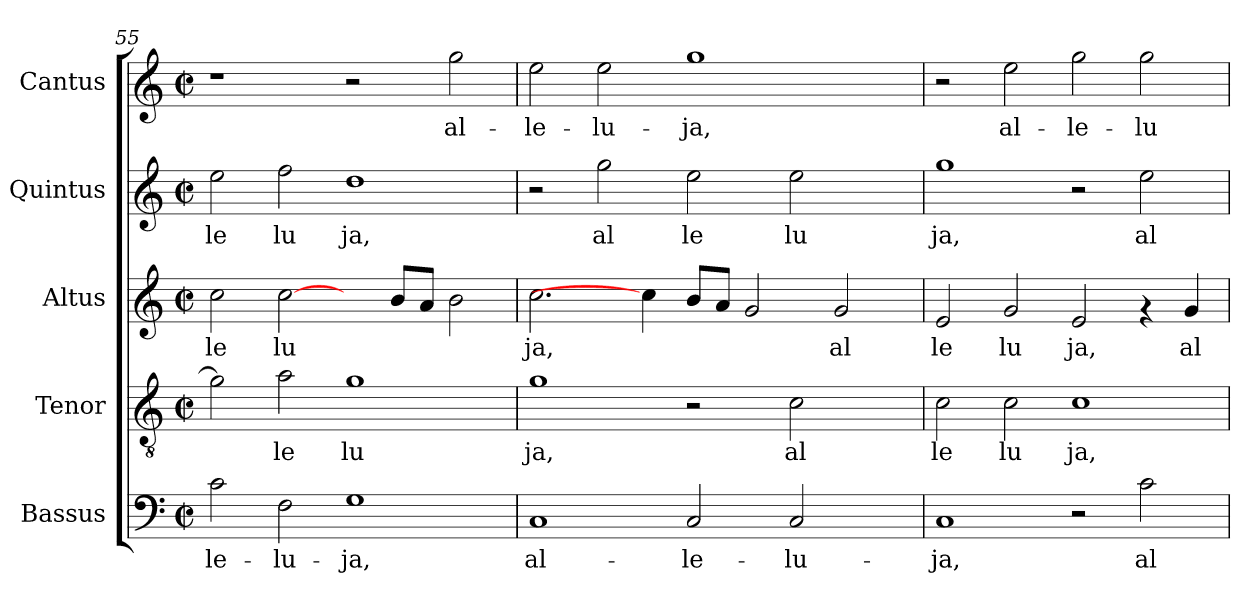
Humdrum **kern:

**kern	**text	**kern	**text	**kern	**text	**kern	**text	**kern	**text
*part5	*part5	*part4	*part4	*part3	*part3	*part2	*part2	*part1	*part1
*staff5	*staff5	*staff4	*staff4	*staff3	*staff3	*staff2	*staff2	*staff1	*staff1
*I"Bassus	*	*I"Tenor	*	*I"Altus	*	*I"Quintus	*	*I"Cantus	*
*clefF4	*	*clefGv2	*	*clefG2	*	*clefG2	*	*clefG2	*
*k[]	*	*k[]	*	*k[]	*	*k[]	*	*k[]	*
*C:	*	*C:	*	*C:	*	*C:	*	*C:	*
*M2/2	*	*M2/2	*	*M2/2	*	*M2/2	*	*M2/2	*
*met(c|)	*	*met(c|)	*	*met(c|)	*	*met(c|)	*	*met(c|)	*
=55	=55	=55	=55	=55	=55	=55	=55	=55	=55
!	!LO:LY:b:cj	!	!LO:LY:b:cj	!	!LO:LY:b:cj	!	!LO:LY:b:cj	!	!
2c\	-le-	2g\]	.	2cc\	le	2ee\	le	1r	.
!	!LO:LY:b:cj	!	!LO:LY:b:cj	!	!LO:LY:b:cj	!	!LO:LY:b:cj	!	!
2F\	-lu-	2a\	le	[2cc\	lu	2ff\	lu	.	.
!	!LO:LY:b:cj	!	!LO:LY:b:cj	!	!	!	!LO:LY:b:cj	!	!
1G	-ja,	1g	lu	4ryy	.	1dd	ja,	2r	.
!	!	!	!	!	!LO:LY:b:cj	!	!	!	!
.	.	.	.	8b/L	.	.	.	.	.
!	!	!	!	!	!LO:LY:b:cj	!	!	!	!
.	.	.	.	8a/J	.	.	.	.	.
!	!	!	!	!	!LO:LY:b:cj	!	!	!	!LO:LY:b:cj
.	.	.	.	2b\	.	.	.	2gg\	al-
=56	=56	=56	=56	=56	=56	=56	=56	=56	=56
!	!LO:LY:b:cj	!	!LO:LY:b:cj	!	!LO:LY:b:cj	!	!	!	!LO:LY:b:cj
1C	al-	1g	ja,	2.cc\	ja,	2r	.	2ee\	-le-
!	!	!	!	!	!	!	!LO:LY:b:cj	!	!LO:LY:b:cj
.	.	.	.	.	.	2gg\	al	2ee\	-lu-
.	.	.	.	4cc\]	.	.	.	.	.
!	!LO:LY:b:cj	!	!	!	!LO:LY:b:cj	!	!LO:LY:b:cj	!	!LO:LY:b:cj
2C/	-le-	2r	.	8b/L	.	2ee\	le	1gg	-ja,
!	!	!	!	!	!LO:LY:b:cj	!	!	!	!
.	.	.	.	8a/J	.	.	.	.	.
!	!	!	!	!	!LO:LY:b:cj	!	!	!	!
.	.	.	.	2g/	.	.	.	.	.
!	!LO:LY:b:cj	!	!LO:LY:b:cj	!	!	!	!LO:LY:b:cj	!	!
2C/	-lu-	2c\	al	.	.	2ee\	lu	.	.
!	!	!	!	!	!LO:LY:b:cj	!	!	!	!
.	.	.	.	2g/	al	.	.	.	.
4ryy	.	4ryy	.	.	.	4ryy	.	4ryy	.
=57	=57	=57	=57	=57	=57	=57	=57	=57	=57
!	!LO:LY:b:cj	!	!LO:LY:b:cj	!	!LO:LY:b:cj	!	!LO:LY:b:cj	!	!
1C	-ja,	2c\	le	2e/	le	1gg	ja,	2r	.
!	!	!	!LO:LY:b:cj	!	!LO:LY:b:cj	!	!	!	!LO:LY:b:cj
.	.	2c\	lu	2g/	lu	.	.	2ee\	al-
!	!	!	!LO:LY:b:cj	!	!LO:LY:b:cj	!	!	!	!LO:LY:b:cj
2r	.	1c	ja,	2e/	ja,	2r	.	2gg\	-le-
!	!LO:LY:b:cj	!	!	!	!	!	!LO:LY:b:cj	!	!LO:LY:b:cj
2c\	al-	.	.	4rf	.	2ee\	al	2gg\	-lu-
!	!	!	!	!	!LO:LY:b:cj	!	!	!	!
.	.	.	.	4g/	al	.	.	.	.
=	=	=	=	=	=	=	=	=	=
*-	*-	*-	*-	*-	*-	*-	*-	*-	*-
